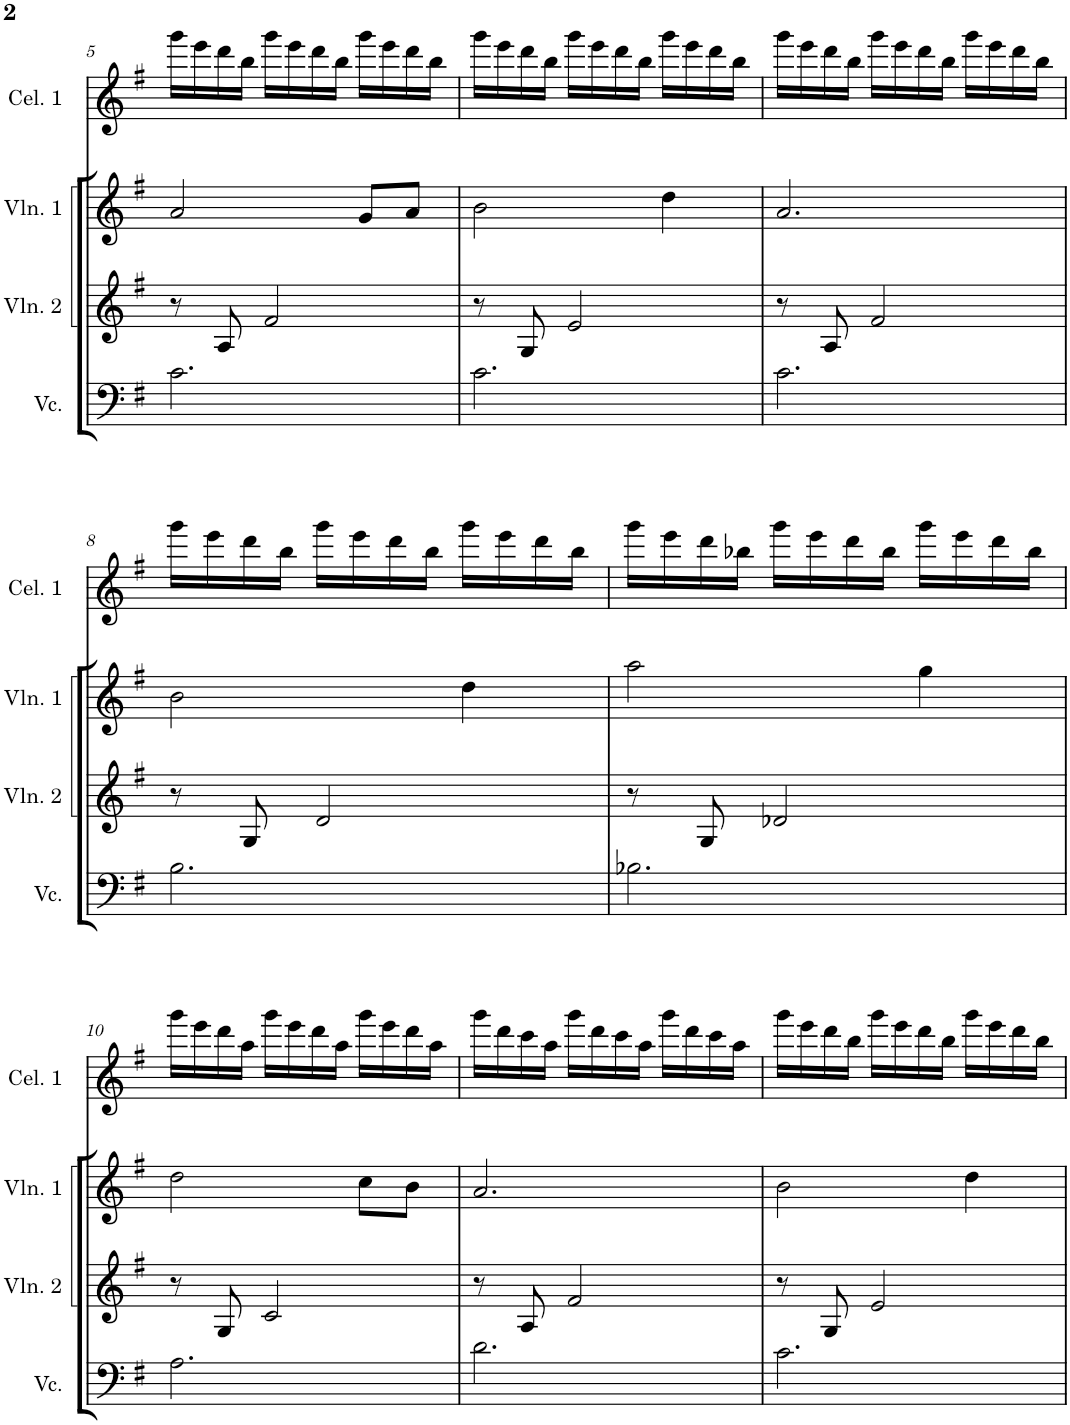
**kern	**kern	**kern	**kern	**kern	**kern	**kern	**kern	**kern
*part9	*part8	*part7	*part6	*part5	*part4	*part3	*part2	*part1
*staff9	*staff8	*staff7	*staff6	*staff5	*staff4	*staff3	*staff2	*staff1
*I"Violoncello	*I"Violin 2	*I"Violin 1 Echo	*I"Violin 1	*I"Celesta 2d	*I"Celesta 2c	*I"Celesta 2b	*I"Celesta 2a	*I"Celesta 1
*I'Vc.	*I'Vln. 2	*I'Vln	*I'Vln. 1	*I'Cel. 2d	*I'Cel. 2c	*I'Cel. 2b	*I'Cel. 2a	*I'Cel. 1
!!LO:PB:g=z
*clefF4	*clefG2	*clefG2	*clefG2	*clefG2	*clefG2	*clefG2	*clefG2	*clefG2
*k[f#]	*k[f#]	*k[f#]	*k[f#]	*k[f#]	*k[f#]	*k[f#]	*k[f#]	*k[f#]
*M3/4	*M3/4	*M3/4	*M3/4	*M3/4	*M3/4	*M3/4	*M3/4	*M3/4
=5	=5	=5	=5	=5	=5	=5	=5	=5
2.c\	8r	16dd]	2a/	8.bb]	8ddd]	16eee]	4ggg	16ggg\LL
.	.	2a	.	.	.	4eee	.	16eee\
.	8A/	.	.	.	4ddd	.	.	16ddd\
.	.	.	.	4bb	.	.	.	16bb\JJ
.	2f#/	.	.	.	.	.	4ggg	16ggg\LL
.	.	.	.	.	.	4eee	.	16eee\
.	.	.	.	.	4ddd	.	.	16ddd\
.	.	.	.	4bb	.	.	.	16bb\JJ
.	.	.	8g/L	.	.	.	4ggg	16ggg\LL
.	.	8g/L	.	.	.	[8.eee	.	16eee\
.	.	.	8a/J	.	[8ddd	.	.	16ddd\
.	.	[16a/Jk	.	[16bb	.	.	.	16bb\JJ
=6	=6	=6	=6	=6	=6	=6	=6	=6
2.c\	8r	16a]	2b\	8.bb]	8ddd]	16eee]	4ggg	16ggg\LL
.	.	2b	.	.	.	4eee	.	16eee\
.	8G/	.	.	.	4ddd	.	.	16ddd\
.	.	.	.	4bb	.	.	.	16bb\JJ
.	2e/	.	.	.	.	.	4ggg	16ggg\LL
.	.	.	.	.	.	4eee	.	16eee\
.	.	.	.	.	4ddd	.	.	16ddd\
.	.	.	.	4bb	.	.	.	16bb\JJ
.	.	.	4dd\	.	.	.	4ggg	16ggg\LL
.	.	[8.dd	.	.	.	[8.eee	.	16eee\
.	.	.	.	.	[8ddd	.	.	16ddd\
.	.	.	.	[16bb	.	.	.	16bb\JJ
=7	=7	=7	=7	=7	=7	=7	=7	=7
2.c\	8r	16dd\KL]	2.a/	8.bb]	8ddd]	16eee]	4ggg	16ggg\LL
.	.	[8.a\J	.	.	.	4eee	.	16eee\
.	8A/	.	.	.	4ddd	.	.	16ddd\
.	.	.	.	4bb	.	.	.	16bb\JJ
.	2f#/	2a_	.	.	.	.	4ggg	16ggg\LL
.	.	.	.	.	.	4eee	.	16eee\
.	.	.	.	.	4ddd	.	.	16ddd\
.	.	.	.	4bb	.	.	.	16bb\JJ
.	.	.	.	.	.	.	4ggg	16ggg\LL
.	.	.	.	.	.	[8.eee	.	16eee\
.	.	.	.	.	[8ddd	.	.	16ddd\
.	.	.	.	[16bb	.	.	.	16bb\JJ
!!LO:LB:g=z
=8	=8	=8	=8	=8	=8	=8	=8	=8
2.B\	8r	16a]	2b\	8.bb]	8ddd]	16eee]	4ggg	16ggg\LL
.	.	2b	.	.	.	4eee	.	16eee\
.	8G/	.	.	.	4ddd	.	.	16ddd\
.	.	.	.	4bb	.	.	.	16bb\JJ
.	2d/	.	.	.	.	.	4ggg	16ggg\LL
.	.	.	.	.	.	4eee	.	16eee\
.	.	.	.	.	4ddd	.	.	16ddd\
.	.	.	.	4bb	.	.	.	16bb\JJ
.	.	.	4dd\	.	.	.	4ggg	16ggg\LL
.	.	[8.dd	.	.	.	[8.eee	.	16eee\
.	.	.	.	.	[8ddd	.	.	16ddd\
.	.	.	.	[16bb	.	.	.	16bb\JJ
=9	=9	=9	=9	=9	=9	=9	=9	=9
2.B-X\	8r	16dd]	2aa\	8.bb]	8ddd]	16eee]	4ggg	16ggg\LL
.	.	2aa	.	.	.	4eee	.	16eee\
.	8G/	.	.	.	4ddd	.	.	16ddd\
.	.	.	.	4bb-X	.	.	.	16bb-X\JJ
.	2d-X/	.	.	.	.	.	4ggg	16ggg\LL
.	.	.	.	.	.	4eee	.	16eee\
.	.	.	.	.	4ddd	.	.	16ddd\
.	.	.	.	4bb-	.	.	.	16bb-\JJ
.	.	.	4gg\	.	.	.	4ggg	16ggg\LL
.	.	[8.gg	.	.	.	[8.eee	.	16eee\
.	.	.	.	.	[8ddd	.	.	16ddd\
.	.	.	.	[16bb-	.	.	.	16bb-\JJ
!!LO:LB:g=z
=10	=10	=10	=10	=10	=10	=10	=10	=10
2.A\	8r	16gg]	2dd\	8.bb-]	8ddd]	16eee]	4ggg	16ggg\LL
.	.	2dd	.	.	.	4eee	.	16eee\
.	8G/	.	.	.	4ddd	.	.	16ddd\
.	.	.	.	4aa	.	.	.	16aa\JJ
.	2c/	.	.	.	.	.	4ggg	16ggg\LL
.	.	.	.	.	.	4eee	.	16eee\
.	.	.	.	.	4ddd	.	.	16ddd\
.	.	.	.	4aa	.	.	.	16aa\JJ
.	.	.	8cc\L	.	.	.	4ggg	16ggg\LL
.	.	8cc\L	.	.	.	[8.eee	.	16eee\
.	.	.	8b\J	.	[8ddd	.	.	16ddd\
.	.	[16b\Jk	.	[16aa	.	.	.	16aa\JJ
=11	=11	=11	=11	=11	=11	=11	=11	=11
2.d\	8r	16b/KL]	2.a/	8.aa]	8ddd]	16eee]	4ggg	16ggg\LL
.	.	[8.a/J	.	.	.	4ddd	.	16ddd\
.	8A/	.	.	.	4ccc	.	.	16ccc\
.	.	.	.	4aa	.	.	.	16aa\JJ
.	2f#/	2a]	.	.	.	.	4ggg	16ggg\LL
.	.	.	.	.	.	4ddd	.	16ddd\
.	.	.	.	.	4ccc	.	.	16ccc\
.	.	.	.	4aa	.	.	.	16aa\JJ
.	.	.	.	.	.	.	4ggg	16ggg\LL
.	.	.	.	.	.	8.ddd	.	16ddd\
.	.	.	.	.	8ccc	.	.	16ccc\
.	.	.	.	16aa	.	.	.	16aa\JJ
=12	=12	=12	=12	=12	=12	=12	=12	=12
!	!	!	!	!LO:N:vis=8	!	!	!	!
2.c\	8r	2.r	2b\	8.r	8r	16r	4ggg	16ggg\LL
.	.	.	.	.	.	4eee	.	16eee\
.	8G/	.	.	.	4ddd	.	.	16ddd\
.	.	.	.	4bb	.	.	.	16bb\JJ
.	2e/	.	.	.	.	.	4ggg	16ggg\LL
.	.	.	.	.	.	4eee	.	16eee\
.	.	.	.	.	4ddd	.	.	16ddd\
.	.	.	.	4bb	.	.	.	16bb\JJ
.	.	.	4dd\	.	.	.	4ggg	16ggg\LL
.	.	.	.	.	.	[8.eee	.	16eee\
.	.	.	.	.	[8ddd	.	.	16ddd\
.	.	.	.	[16bb	.	.	.	16bb\JJ
=	=	=	=	=	=	=	=	=
*-	*-	*-	*-	*-	*-	*-	*-	*-
